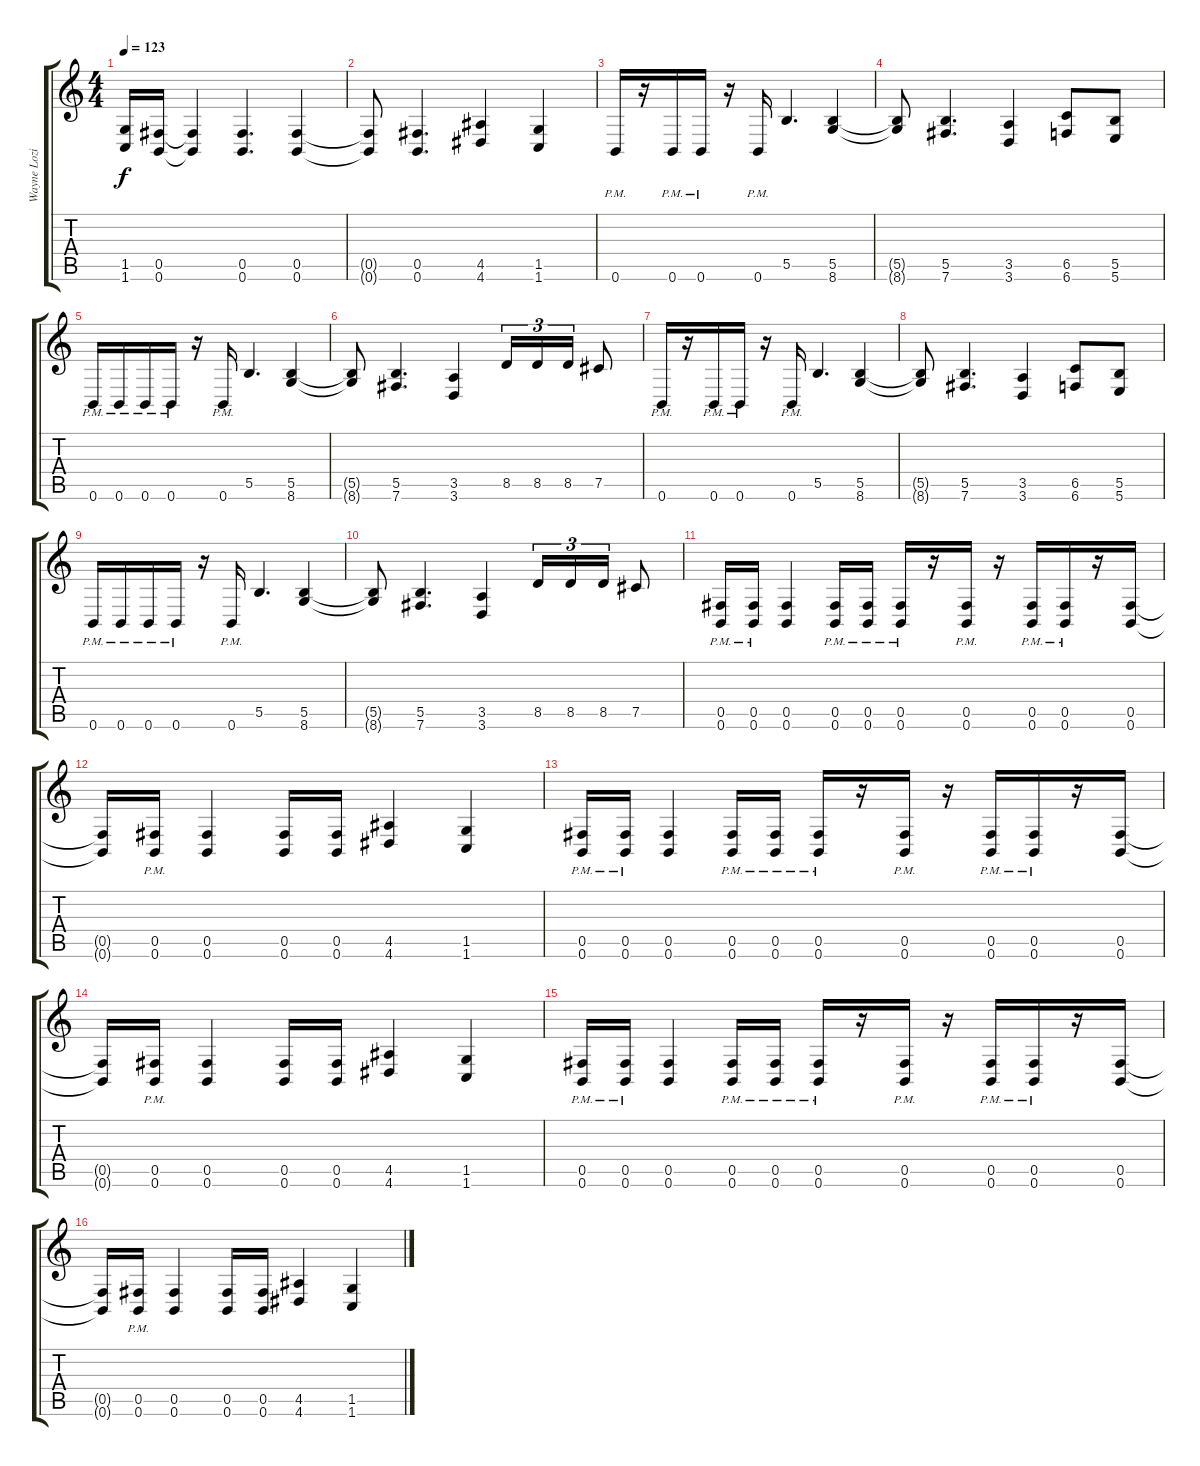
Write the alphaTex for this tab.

\track ("Wayne Lozinak" "Wayne Lozi") {instrument distortionguitar}
\staff {score tabs}
\tuning (Db4 Ab3 E3 B2 Gb2 B1) {hide}
\ts (4 4)
\tempo 123
\clef g2
\ks c
(1.5 1.6).16{dy f} (0.5 0.6).16 (0.5{t} 0.6{t}).4 (0.5 0.6).4{d} (0.5 0.6).4 |
(0.5{t} 0.6{t}).8 (0.5 0.6).4{d} (4.5 4.6).4 (1.5 1.6).4 |
0.6{pm}.16 r.16 0.6{pm}.16 0.6{pm}.16 r.16 0.6{pm}.16 5.5.4{d} (5.5 8.6).4 |
(5.5{t} 8.6{t}).8 (5.5 7.6).4{d} (3.5 3.6).4 (6.5 6.6).8 (5.5 5.6).8 |
0.6{pm}.16 0.6{pm}.16 0.6{pm}.16 0.6{pm}.16 r.16 0.6{pm}.16 5.5.4{d} (5.5 8.6).4 |
(5.5{t} 8.6{t}).8 (5.5 7.6).4{d} (3.5 3.6).4 8.5.16{tu (3 2)} 8.5.16{tu (3 2)} 8.5.16{tu (3 2)} 7.5.8 |
0.6{pm}.16 r.16 0.6{pm}.16 0.6{pm}.16 r.16 0.6{pm}.16 5.5.4{d} (5.5 8.6).4 |
(5.5{t} 8.6{t}).8 (5.5 7.6).4{d} (3.5 3.6).4 (6.5 6.6).8 (5.5 5.6).8 |
0.6{pm}.16 0.6{pm}.16 0.6{pm}.16 0.6{pm}.16 r.16 0.6{pm}.16 5.5.4{d} (5.5 8.6).4 |
(5.5{t} 8.6{t}).8 (5.5 7.6).4{d} (3.5 3.6).4 8.5.16{tu (3 2)} 8.5.16{tu (3 2)} 8.5.16{tu (3 2)} 7.5.8 |
(0.5{pm} 0.6{pm}).16 (0.5{pm} 0.6{pm}).16 (0.5 0.6).4 (0.5{pm} 0.6{pm}).16 (0.5{pm} 0.6{pm}).16 (0.5{pm} 0.6{pm}).16 r.16 (0.5{pm} 0.6{pm}).16 r.16 (0.5{pm} 0.6{pm}).16 (0.5{pm} 0.6{pm}).16 r.16 (0.5 0.6).16 |
(0.5{t} 0.6{t}).16 (0.5{pm} 0.6{pm}).16 (0.5 0.6).4 (0.5 0.6).16 (0.5 0.6).16 (4.5 4.6).4 (1.5 1.6).4 |
(0.5{pm} 0.6{pm}).16 (0.5{pm} 0.6{pm}).16 (0.5 0.6).4 (0.5{pm} 0.6{pm}).16 (0.5{pm} 0.6{pm}).16 (0.5{pm} 0.6{pm}).16 r.16 (0.5{pm} 0.6{pm}).16 r.16 (0.5{pm} 0.6{pm}).16 (0.5{pm} 0.6{pm}).16 r.16 (0.5 0.6).16 |
(0.5{t} 0.6{t}).16 (0.5{pm} 0.6{pm}).16 (0.5 0.6).4 (0.5 0.6).16 (0.5 0.6).16 (4.5 4.6).4 (1.5 1.6).4 |
(0.5{pm} 0.6{pm}).16 (0.5{pm} 0.6{pm}).16 (0.5 0.6).4 (0.5{pm} 0.6{pm}).16 (0.5{pm} 0.6{pm}).16 (0.5{pm} 0.6{pm}).16 r.16 (0.5{pm} 0.6{pm}).16 r.16 (0.5{pm} 0.6{pm}).16 (0.5{pm} 0.6{pm}).16 r.16 (0.5 0.6).16 |
(0.5{t} 0.6{t}).16 (0.5{pm} 0.6{pm}).16 (0.5 0.6).4 (0.5 0.6).16 (0.5 0.6).16 (4.5 4.6).4 (1.5 1.6).4
